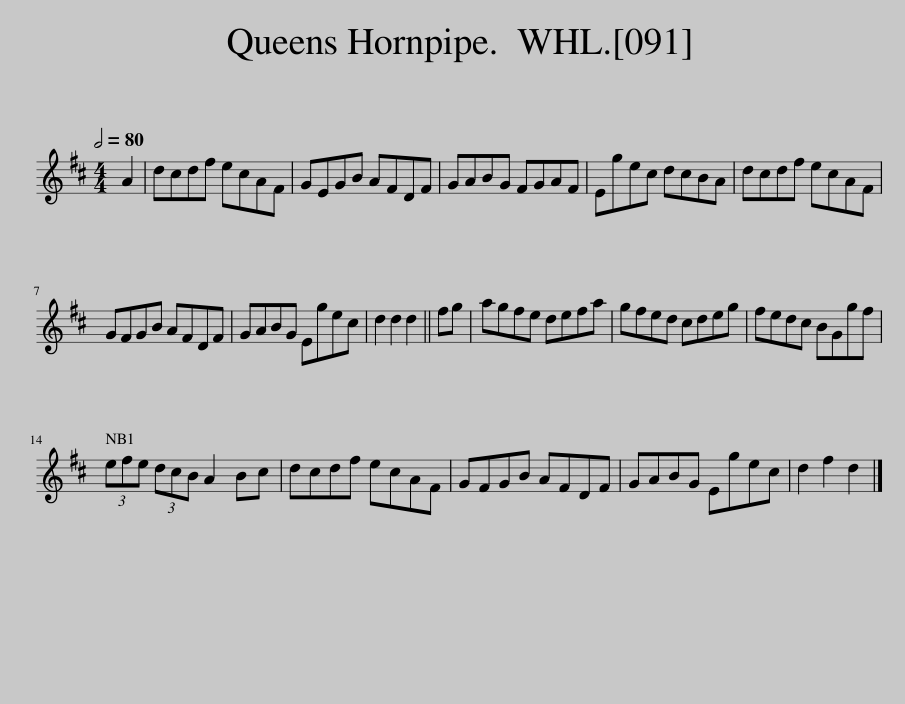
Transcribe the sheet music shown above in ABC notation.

X:1
L:1/8
Q:1/2=80
M:4/4
I:linebreak $
K:D
V:1 treble
V:1
 A2 | dcdf ecAF | GEGB AFDF | GABG FGAF | Egec dcBA | %5
 dcdf ecAF |$ GFGB AFDF | GABG Egec | d2 d2 d2 || fg | %10
 agfe defa | gfed cdeg | fedc BGgf |$ (3efe (3dcB A2 Bc | dcdf ecAF | %15
 GFGB AFDF | GABG Egec | d2 f2 d2 |] %18
